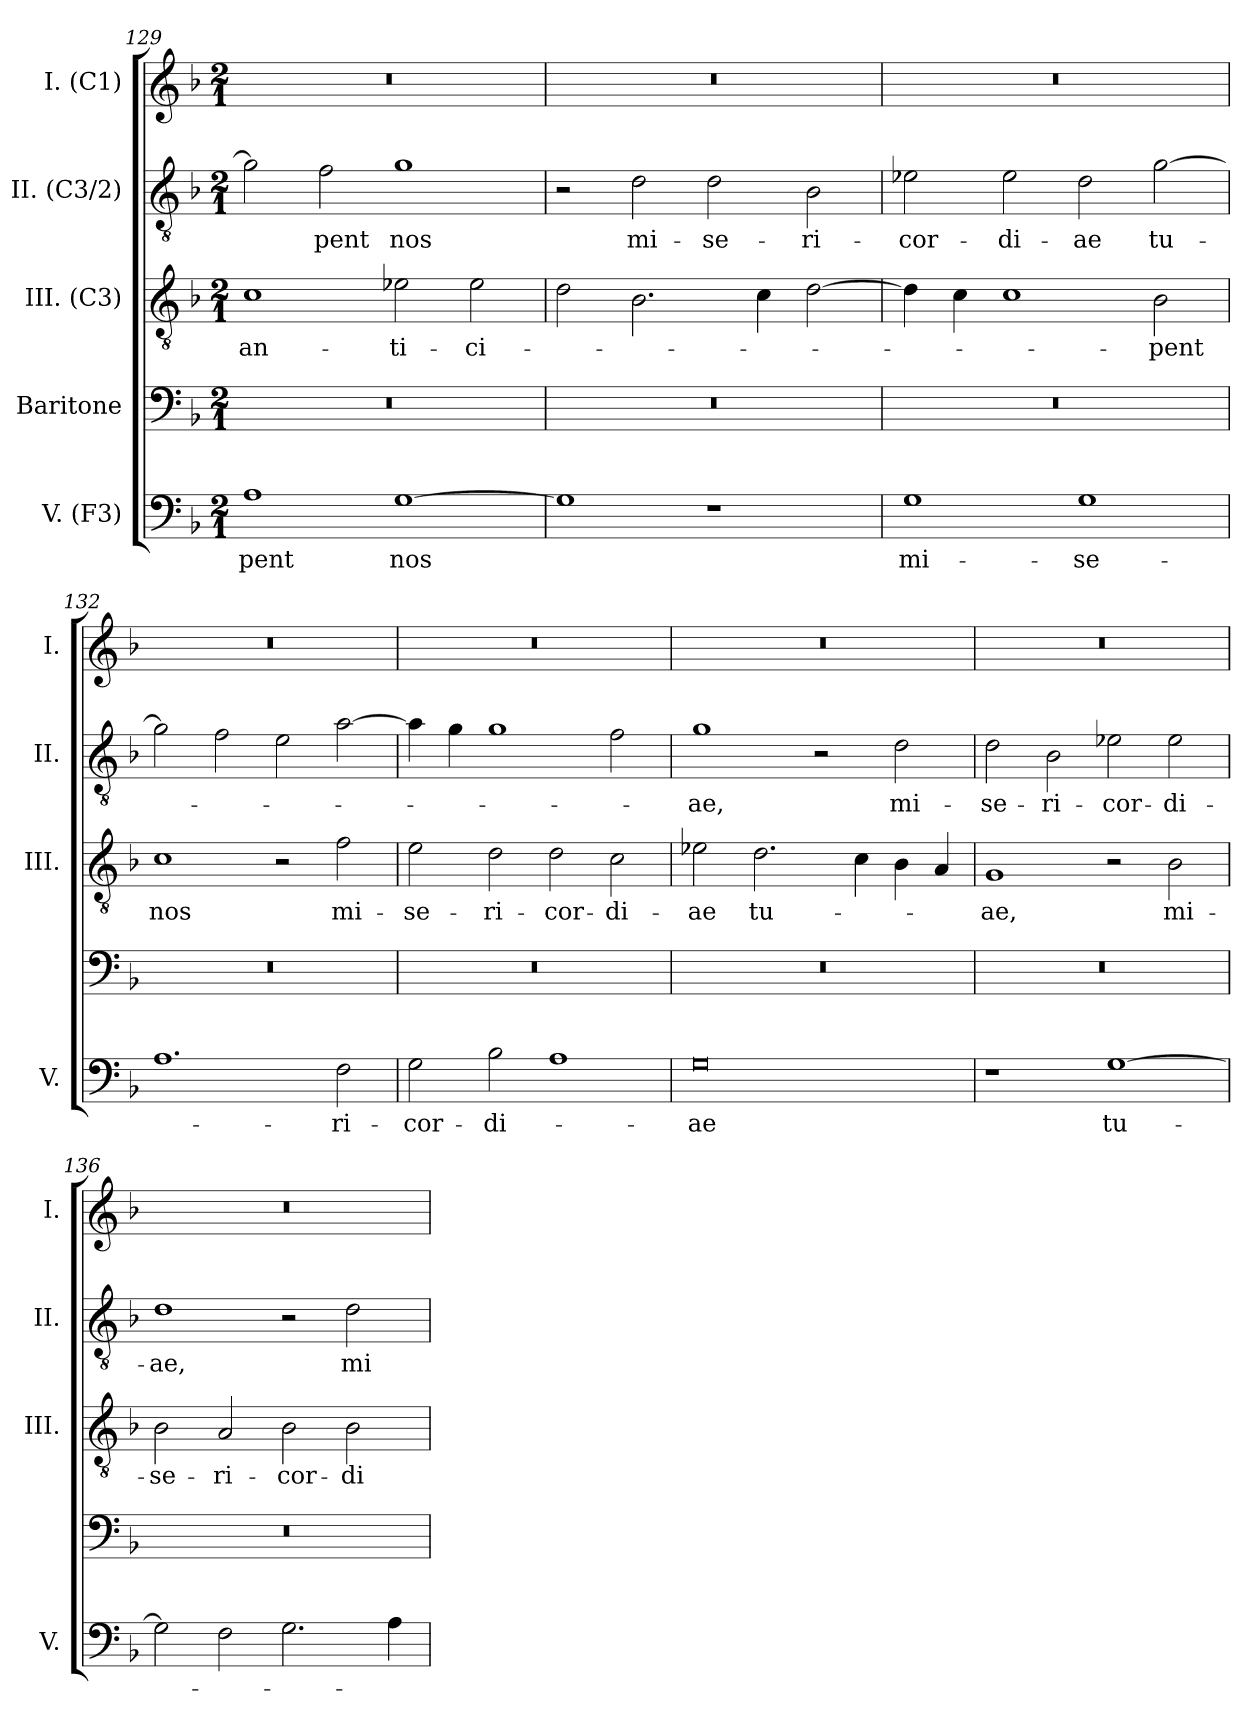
**kern	**text	**kern	**kern	**text	**kern	**text	**kern
*part5	*part5	*part4	*part3	*part3	*part2	*part2	*part1
*staff5	*staff5	*staff4	*staff3	*staff3	*staff2	*staff2	*staff1
*I"V. (F3)	*	*I"Baritone	*I"III. (C3)	*	*I"II. (C3/2)	*	*I"I. (C1)
*I'V.	*	*	*I'III.	*	*I'II.	*	*I'I.
*clefF4	*	*clefF4	*clefGv2	*	*clefGv2	*	*clefG2
*	*	*	*ITrd7c12	*	*ITrd7c12	*	*
*k[b-]	*	*k[b-]	*k[b-]	*	*k[b-]	*	*k[b-]
*F:	*	*F:	*F:	*	*F:	*	*F:
*M2/1	*	*M2/1	*M2/1	*	*M2/1	*	*M2/1
=129	=129	=129	=129	=129	=129	=129	=129
!	!LO:LY:b:color=#000000	!LO:N:vis=1	!	!	!	!	!
!	!	!	!	!LO:LY:b:color=#000000	!	!	!LO:N:vis=1
1Ai	-pent	0r	1Ci	an-	2Gi\]	.	0r
!	!	!	!	!	!	!LO:LY:b:color=#000000	!
.	.	.	.	.	2Fi\	-pent	.
!	!LO:LY:b:color=#000000	!	!	!	!	!	!
!	!	!	!	!LO:LY:b:color=#000000	!	!	!
!	!	!	!	!	!	!LO:LY:b:color=#000000	!
[1Gi	nos	.	2E-i\	-ti-	1Gi	nos	.
!	!	!	!	!LO:LY:b:color=#000000	!	!	!
.	.	.	2E-i\	-ci-	.	.	.
=130	=130	=130	=130	=130	=130	=130	=130
!	!	!LO:N:vis=1	!	!	!	!	!LO:N:vis=1
1Gi]	.	0r	2Di\	.	2r	.	0r
!	!	!	!	!	!	!LO:LY:b:color=#000000	!
.	.	.	2.BB-i\	.	2Di\	mi-	.
!	!	!	!	!	!	!LO:LY:b:color=#000000	!
1r	.	.	.	.	2Di\	-se-	.
.	.	.	4Ci\	.	.	.	.
!	!	!	!	!	!	!LO:LY:b:color=#000000	!
.	.	.	[2Di\	.	2BB-i\	-ri-	.
=131	=131	=131	=131	=131	=131	=131	=131
!	!LO:LY:b:color=#000000	!LO:N:vis=1	!	!	!	!	!
!	!	!	!	!	!	!LO:LY:b:color=#000000	!LO:N:vis=1
1Gi	mi-	0r	4Di\]	.	2E-Xi\	-cor-	0r
.	.	.	4Ci\	.	.	.	.
!	!	!	!	!	!	!LO:LY:b:color=#000000	!
.	.	.	1Ci	.	2E-i\	-di-	.
!	!LO:LY:b:color=#000000	!	!	!	!	!	!
!	!	!	!	!	!	!LO:LY:b:color=#000000	!
1Gi	-se-	.	.	.	2Di\	-ae	.
!	!	!	!	!LO:LY:b:color=#000000	!	!	!
!	!	!	!	!	!	!LO:LY:b:color=#000000	!
.	.	.	2BB-i\	-pent	[2Gi\	tu-	.
!!LO:LB:g=z
=132	=132	=132	=132	=132	=132	=132	=132
!	!	!LO:N:vis=1	!	!	!	!	!
!	!	!	!	!LO:LY:b:color=#000000	!	!	!LO:N:vis=1
1.Ai	.	0r	1Ci	nos	2Gi\]	.	0r
.	.	.	.	.	2Fi\	.	.
.	.	.	2r	.	2Ei\	.	.
!	!LO:LY:b:color=#000000	!	!	!	!	!	!
!	!	!	!	!LO:LY:b:color=#000000	!	!	!
2Fi\	-ri-	.	2Fi\	mi-	[2Ai\	.	.
=133	=133	=133	=133	=133	=133	=133	=133
!	!LO:LY:b:color=#000000	!LO:N:vis=1	!	!	!	!	!
!	!	!	!	!LO:LY:b:color=#000000	!	!	!LO:N:vis=1
2Gi\	-cor-	0r	2Ei\	-se-	4Ai\]	.	0r
.	.	.	.	.	4Gi\	.	.
!	!LO:LY:b:color=#000000	!	!	!	!	!	!
!	!	!	!	!LO:LY:b:color=#000000	!	!	!
2B-i\	-di-	.	2Di\	-ri-	1Gi	.	.
!	!	!	!	!LO:LY:b:color=#000000	!	!	!
1Ai	.	.	2Di\	-cor-	.	.	.
!	!	!	!	!LO:LY:b:color=#000000	!	!	!
.	.	.	2Ci\	-di-	2Fi\	.	.
=134	=134	=134	=134	=134	=134	=134	=134
!	!LO:LY:b:color=#000000	!LO:N:vis=1	!	!	!	!	!
!	!	!	!	!LO:LY:b:color=#000000	!	!	!
!	!	!	!	!	!	!LO:LY:b:color=#000000	!LO:N:vis=1
0Gi	-ae	0r	2E-Xi\	-ae	1Gi	-ae,	0r
!	!	!	!	!LO:LY:b:color=#000000	!	!	!
.	.	.	2.Di\	tu-	.	.	.
.	.	.	.	.	2r	.	.
.	.	.	4Ci\	.	.	.	.
!	!	!	!	!	!	!LO:LY:b:color=#000000	!
.	.	.	4BB-i\	.	2Di\	mi-	.
.	.	.	4AAi/	.	.	.	.
=135	=135	=135	=135	=135	=135	=135	=135
!	!	!LO:N:vis=1	!	!	!	!	!
!	!	!	!	!LO:LY:b:color=#000000	!	!	!
!	!	!	!	!	!	!LO:LY:b:color=#000000	!LO:N:vis=1
1r	.	0r	1GGi	-ae,	2Di\	-se-	0r
!	!	!	!	!	!	!LO:LY:b:color=#000000	!
.	.	.	.	.	2BB-i\	-ri-	.
!	!LO:LY:b:color=#000000	!	!	!	!	!	!
!	!	!	!	!	!	!LO:LY:b:color=#000000	!
[1Gi	tu-	.	2r	.	2E-Xi\	-cor-	.
!	!	!	!	!LO:LY:b:color=#000000	!	!	!
!	!	!	!	!	!	!LO:LY:b:color=#000000	!
.	.	.	2BB-i\	mi-	2E-i\	-di-	.
=136	=136	=136	=136	=136	=136	=136	=136
!	!	!LO:N:vis=1	!	!	!	!	!
!	!	!	!	!LO:LY:b:color=#000000	!	!	!
!	!	!	!	!	!	!LO:LY:b:color=#000000	!LO:N:vis=1
2Gi\]	.	0r	2BB-i\	-se-	1Di	-ae,	0r
!	!	!	!	!LO:LY:b:color=#000000	!	!	!
2Fi\	.	.	2AAi/	-ri-	.	.	.
!	!	!	!	!LO:LY:b:color=#000000	!	!	!
2.Gi\	.	.	2BB-i\	-cor-	2r	.	.
!	!	!	!	!LO:LY:b:color=#000000	!	!	!
!	!	!	!	!	!	!LO:LY:b:color=#000000	!
.	.	.	2BB-i\	-di-	2Di\	mi-	.
4Ai\	.	.	.	.	.	.	.
=	=	=	=	=	=	=	=
*-	*-	*-	*-	*-	*-	*-	*-
